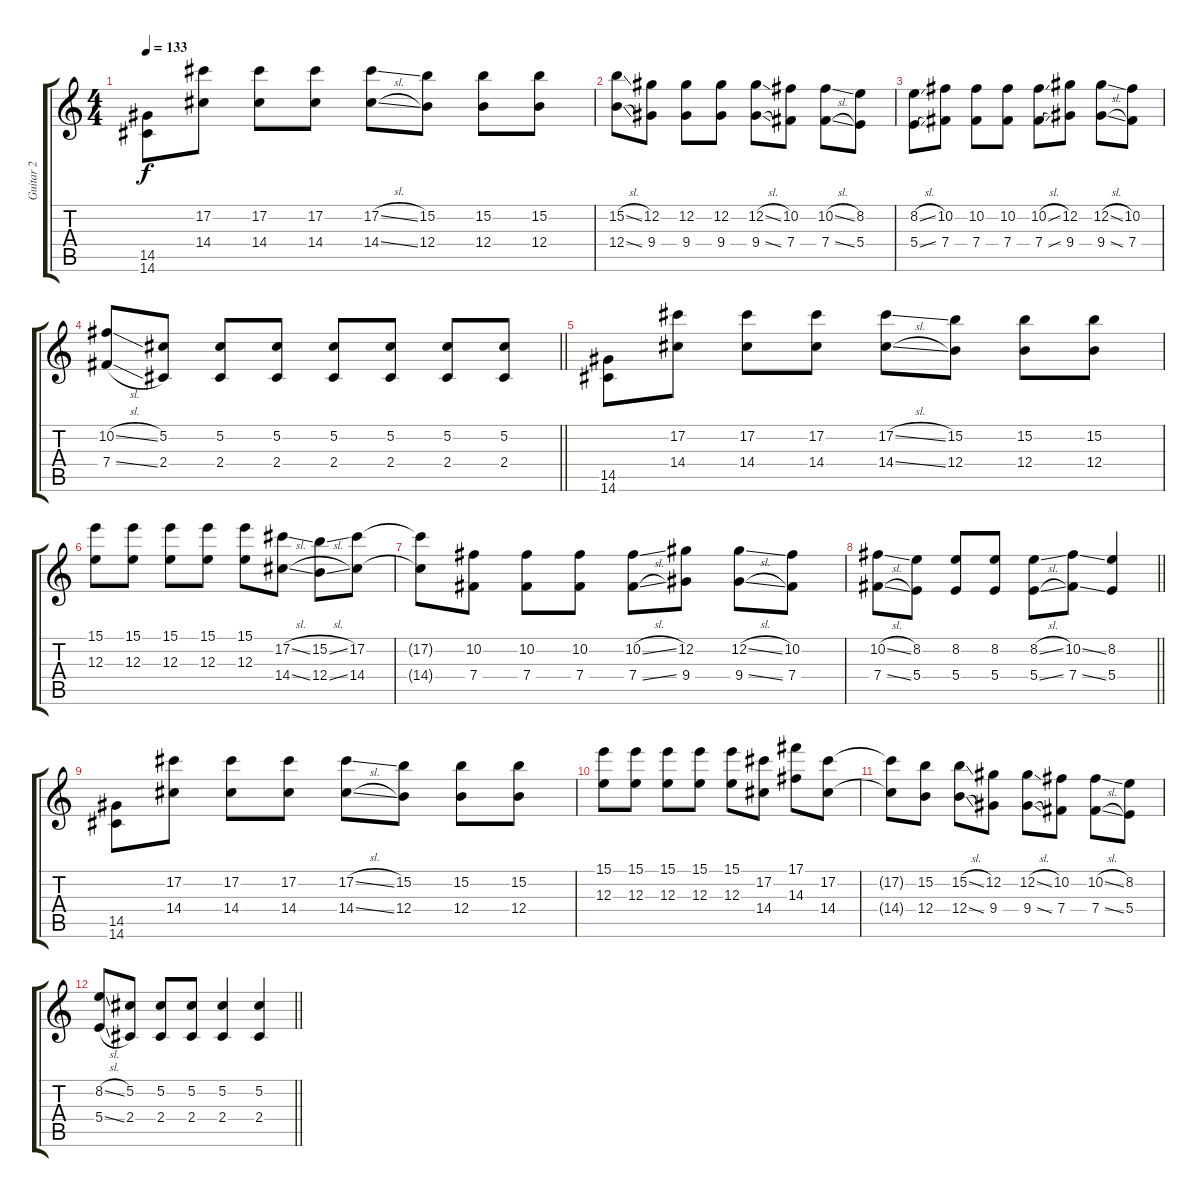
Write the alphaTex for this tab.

\track ("Guitar 2" "Guitar 2") {instrument distortionguitar}
\staff {score tabs}
\tuning (Db4 Ab3 E3 B2 Gb2 B1) {hide}
\ts (4 4)
\tempo 133
\clef g2
\ks c
(14.5 14.6).8{dy f} (17.2 14.4).8 (17.2 14.4).8 (17.2 14.4).8 (17.2{sl} 14.4{sl}).8 (15.2 12.4).8 (15.2 12.4).8 (15.2 12.4).8 |
(15.2{sl} 12.4{sl}).8 (12.2 9.4).8 (12.2 9.4).8 (12.2 9.4).8 (12.2{sl} 9.4{sl}).8 (10.2 7.4).8 (10.2{sl} 7.4{sl}).8 (8.2 5.4).8 |
(8.2{sl} 5.4{sl}).8 (10.2 7.4).8 (10.2 7.4).8 (10.2 7.4).8 (10.2{sl} 7.4{sl}).8 (12.2 9.4).8 (12.2{sl} 9.4{sl}).8 (10.2 7.4).8 |
\barLineRight lightlight
(10.2{sl} 7.4{sl}).8 (5.2 2.4).8 (5.2 2.4).8 (5.2 2.4).8 (5.2 2.4).8 (5.2 2.4).8 (5.2 2.4).8 (5.2 2.4).8 |
(14.5 14.6).8 (17.2 14.4).8 (17.2 14.4).8 (17.2 14.4).8 (17.2{sl} 14.4{sl}).8 (15.2 12.4).8 (15.2 12.4).8 (15.2 12.4).8 |
(15.1 12.3).8 (15.1 12.3).8 (15.1 12.3).8 (15.1 12.3).8 (15.1 12.3).8 (17.2{sl} 14.4{sl}).8 (15.2{sl} 12.4{sl}).8 (17.2 14.4).8 |
(17.2{t} 14.4{t}).8 (10.2 7.4).8 (10.2 7.4).8 (10.2 7.4).8 (10.2{sl} 7.4{sl}).8 (12.2 9.4).8 (12.2{sl} 9.4{sl}).8 (10.2 7.4).8 |
\barLineRight lightlight
(10.2{sl} 7.4{sl}).8 (8.2 5.4).8 (8.2 5.4).8 (8.2 5.4).8 (8.2{sl} 5.4{sl}).8 (10.2{ss} 7.4{ss}).8 (8.2 5.4).4 |
(14.5 14.6).8 (17.2 14.4).8 (17.2 14.4).8 (17.2 14.4).8 (17.2{sl} 14.4{sl}).8 (15.2 12.4).8 (15.2 12.4).8 (15.2 12.4).8 |
(15.1 12.3).8 (15.1 12.3).8 (15.1 12.3).8 (15.1 12.3).8 (15.1 12.3).8 (17.2 14.4).8 (17.1 14.3).8 (17.2 14.4).8 |
(17.2{t} 14.4{t}).8 (15.2 12.4).8 (15.2{sl} 12.4{sl}).8 (12.2 9.4).8 (12.2{sl} 9.4{sl}).8 (10.2 7.4).8 (10.2{sl} 7.4{sl}).8 (8.2 5.4).8 |
\barLineRight lightlight
(8.2{sl} 5.4{sl}).8 (5.2 2.4).8 (5.2 2.4).8 (5.2 2.4).8 (5.2 2.4).4 (5.2 2.4).4
